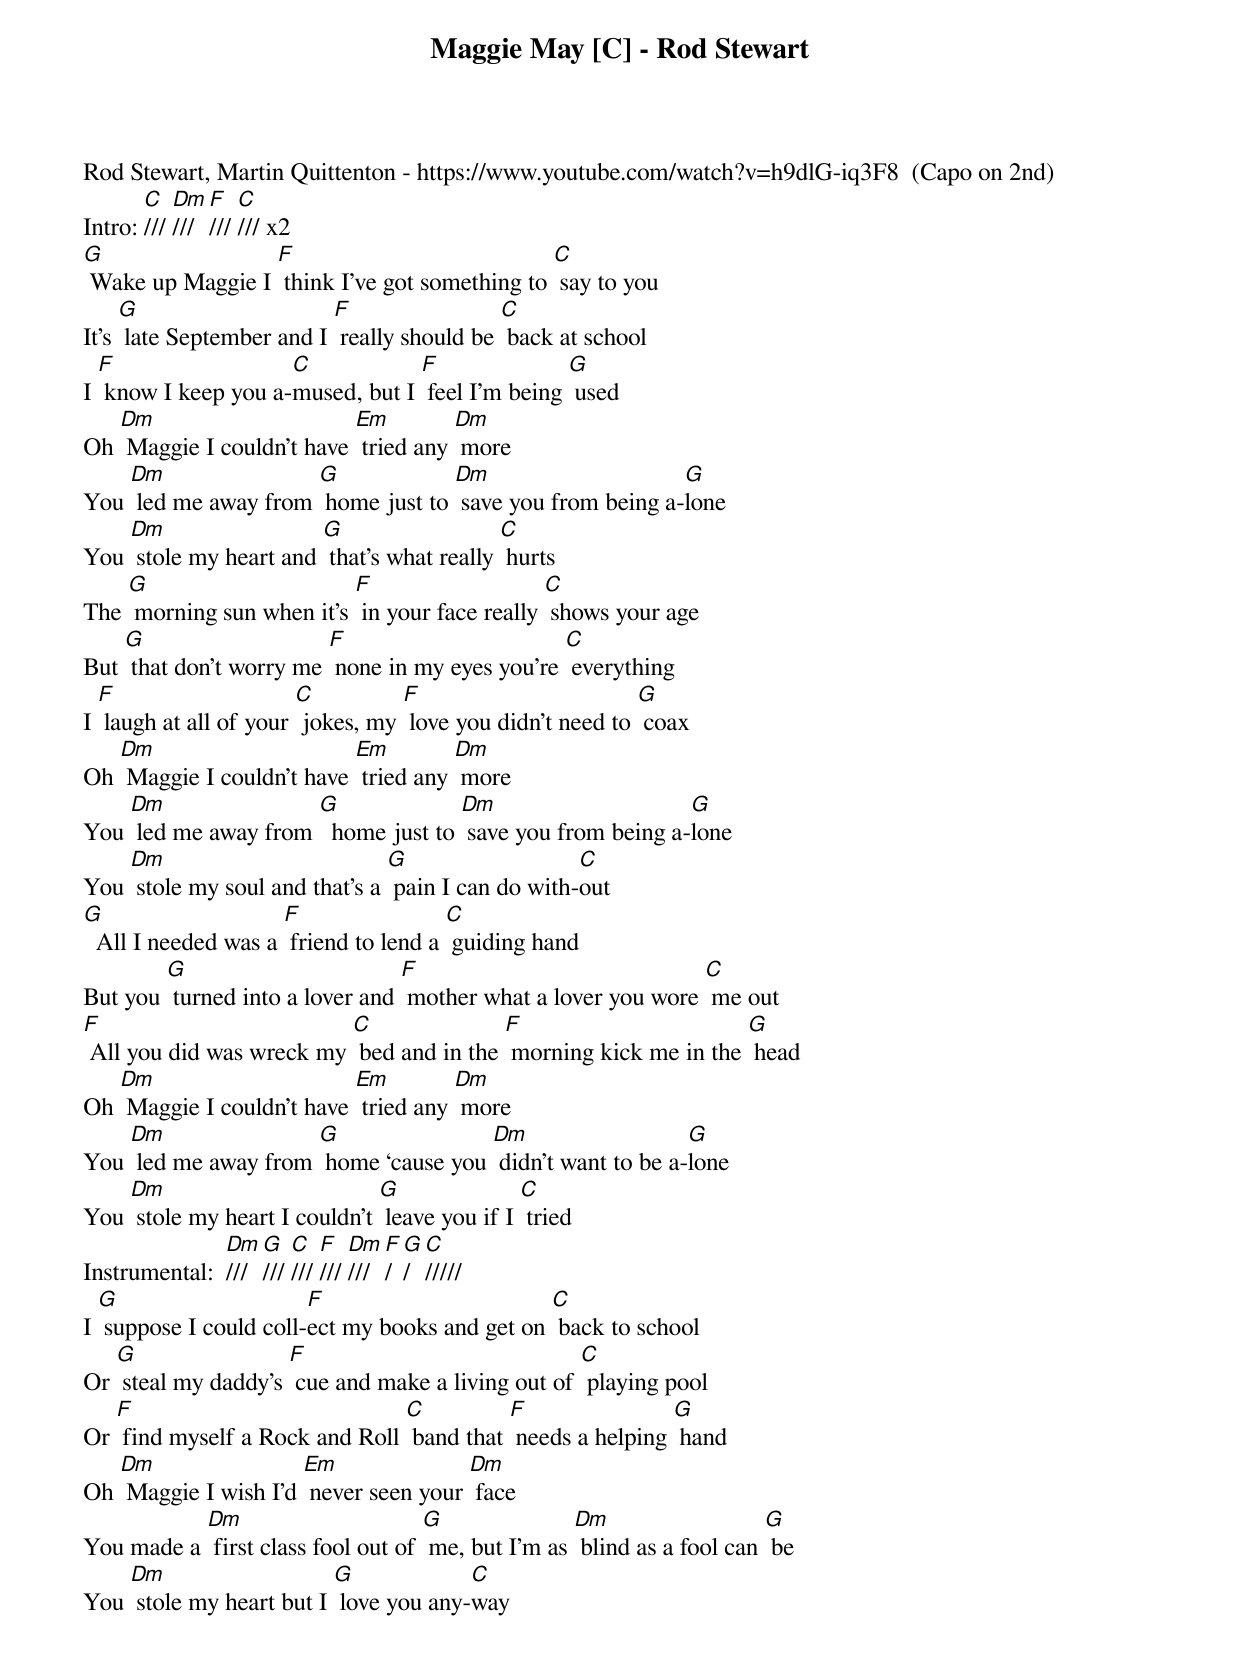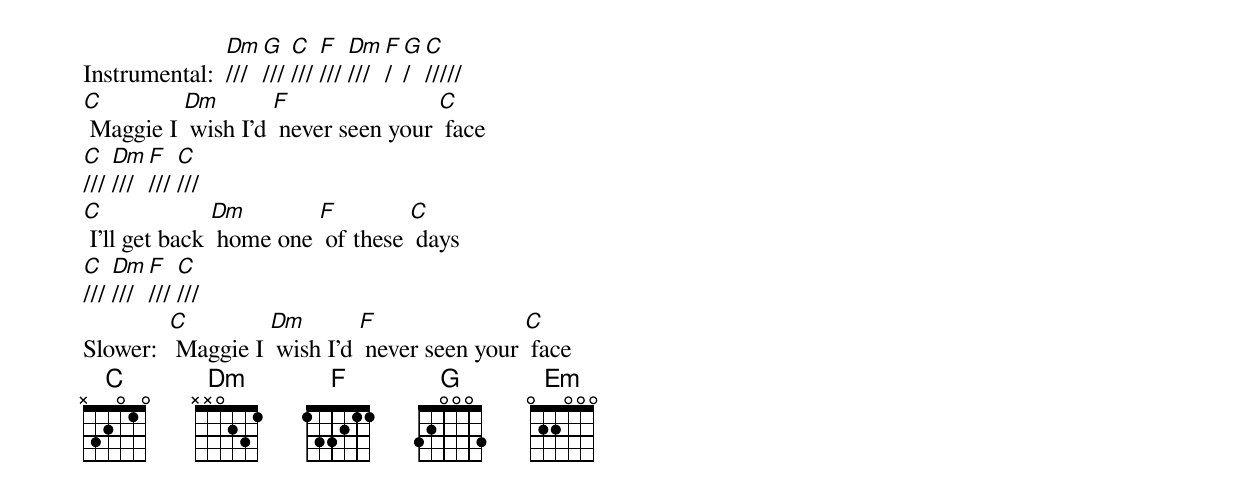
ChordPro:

{t: Maggie May [C] - Rod Stewart}
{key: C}
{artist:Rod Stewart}
Rod Stewart, Martin Quittenton - https://www.youtube.com/watch?v=h9dlG-iq3F8  (Capo on 2nd)
{c: }
Intro: [C]/// [Dm]/// [F]/// [C]/// x2
{c: }
[G] Wake up Maggie I [F] think I've got something to [C] say to you
It's [G] late September and I [F] really should be [C] back at school
I [F] know I keep you a-[C]mused, but I [F] feel I’m being [G] used
Oh [Dm] Maggie I couldn't have [Em] tried any [Dm] more
You [Dm] led me away from [G] home just to [Dm] save you from being a-[G]lone
You [Dm] stole my heart and [G] that's what really [C] hurts
{c: }
The [G] morning sun when it's [F] in your face really [C] shows your age
But [G] that don't worry me [F] none in my eyes you're [C] everything
I [F] laugh at all of your [C] jokes, my [F] love you didn't need to [G] coax
Oh [Dm] Maggie I couldn't have [Em] tried any [Dm] more
You [Dm] led me away from [G]  home just to [Dm] save you from being a-[G]lone
You [Dm] stole my soul and that's a [G] pain I can do with-[C]out
{c: }
[G]  All I needed was a [F] friend to lend a [C] guiding hand
But you [G] turned into a lover and [F] mother what a lover you wore [C] me out
[F] All you did was wreck my [C] bed and in the [F] morning kick me in the [G] head
Oh [Dm] Maggie I couldn't have [Em] tried any [Dm] more
You [Dm] led me away from [G] home ‘cause you [Dm] didn't want to be a-[G]lone
You [Dm] stole my heart I couldn't [G] leave you if I [C] tried
{c: }
Instrumental:  [Dm]/// [G]/// [C]/// [F]/// [Dm]/// [F]/ [G]/ [C]/////
{c: }
I [G] suppose I could coll-[F]ect my books and get on [C] back to school
Or [G] steal my daddy's [F] cue and make a living out of [C] playing pool
Or [F] find myself a Rock and Roll [C] band that [F] needs a helping [G] hand
Oh [Dm] Maggie I wish I'd [Em] never seen your [Dm] face
You made a [Dm] first class fool out of [G] me, but I'm as [Dm] blind as a fool can [G] be
You [Dm] stole my heart but I [G] love you any-[C]way
{c: }
Instrumental:  [Dm]/// [G]/// [C]/// [F]/// [Dm]/// [F]/ [G]/ [C]/////
{c: }
[C] Maggie I [Dm] wish I'd [F] never seen your [C] face
[C]/// [Dm]/// [F]/// [C]///
[C] I'll get back [Dm] home one [F] of these [C] days
[C]/// [Dm]/// [F]/// [C]///
Slower:  [C] Maggie I [Dm] wish I'd [F] never seen your [C] face
